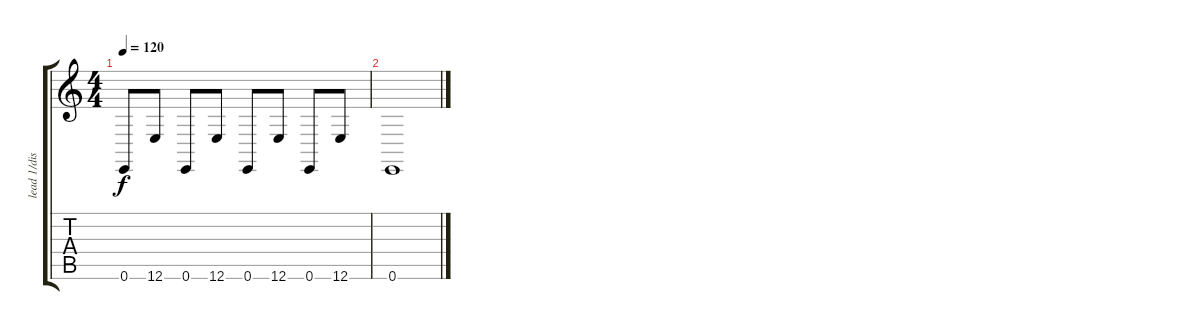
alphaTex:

\track ("lead 1/distortion guitar" "lead 1/dis") {instrument lead5charang}
\staff {score tabs}
\tuning (E4 B3 G3 D3 A2 E2) {hide}
\ts (4 4)
\tempo 120
\clef g2
\ks c
0.6.8{dy f} 12.6.8 0.6.8 12.6.8 0.6.8 12.6.8 0.6.8 12.6.8 |
0.6.1
